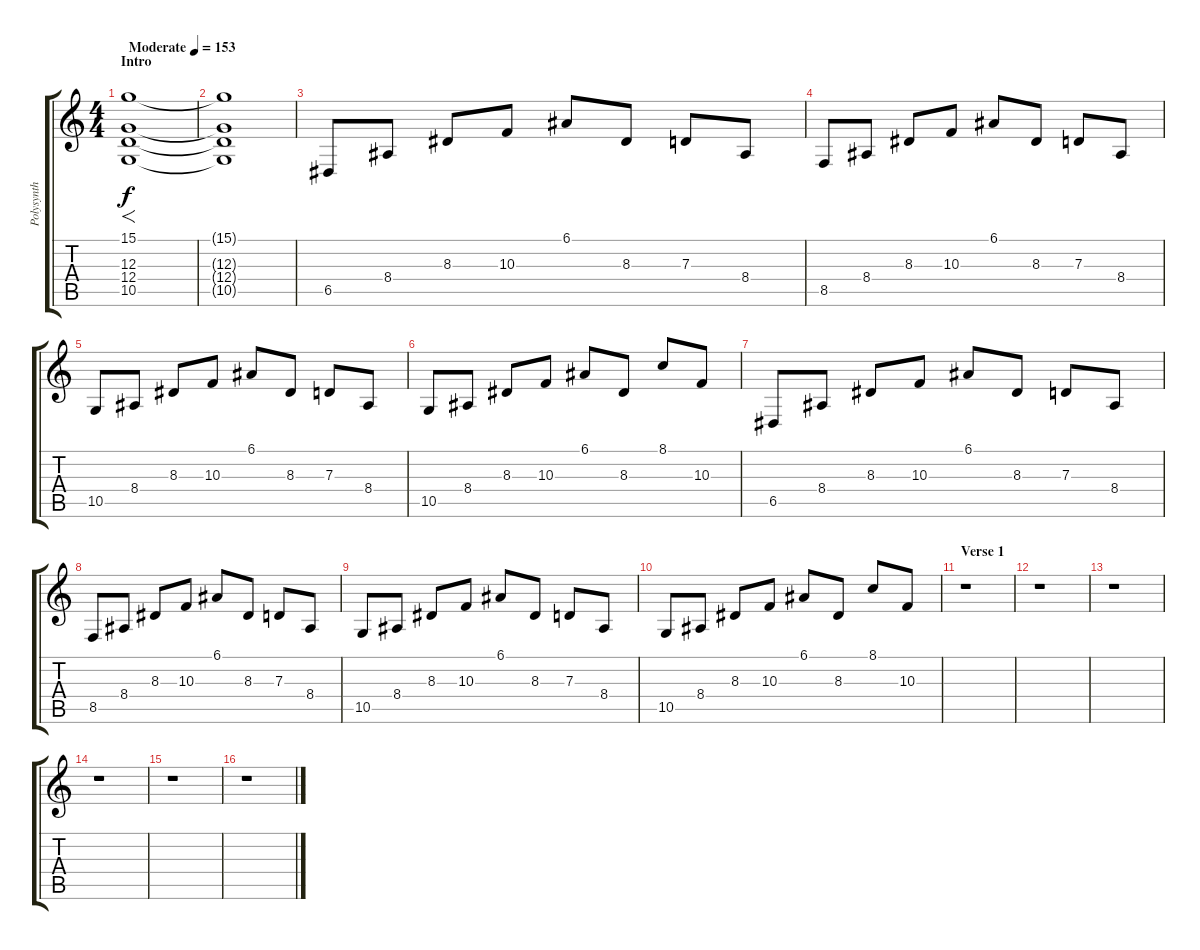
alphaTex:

\track ("Polysynth" "Polysynth") {instrument pad3polysynth}
\staff {score tabs}
\tuning (E4 B3 G3 D3 A2 D2) {hide}
\ts (4 4)
\section ("" "Intro")
\tempo (153 "Moderate")
\clef g2
\ks c
(15.1 12.3 12.4 10.5).1{f dy f instrument pad3polysynth} |
(15.1{t} 12.3{t} 12.4{t} 10.5{t}).1 |
6.5.8 8.4.8 8.3.8 10.3.8 6.1.8 8.3.8 7.3.8 8.4.8 |
8.5.8 8.4.8 8.3.8 10.3.8 6.1.8 8.3.8 7.3.8 8.4.8 |
10.5.8 8.4.8 8.3.8 10.3.8 6.1.8 8.3.8 7.3.8 8.4.8 |
10.5.8 8.4.8 8.3.8 10.3.8 6.1.8 8.3.8 8.1.8 10.3.8 |
6.5.8 8.4.8 8.3.8 10.3.8 6.1.8 8.3.8 7.3.8 8.4.8 |
8.5.8 8.4.8 8.3.8 10.3.8 6.1.8 8.3.8 7.3.8 8.4.8 |
10.5.8 8.4.8 8.3.8 10.3.8 6.1.8 8.3.8 7.3.8 8.4.8 |
10.5.8 8.4.8 8.3.8 10.3.8 6.1.8 8.3.8 8.1.8 10.3.8 |
\section ("" "Verse 1")
r.1 |
r.1 |
r.1 |
r.1 |
r.1 |
r.1
